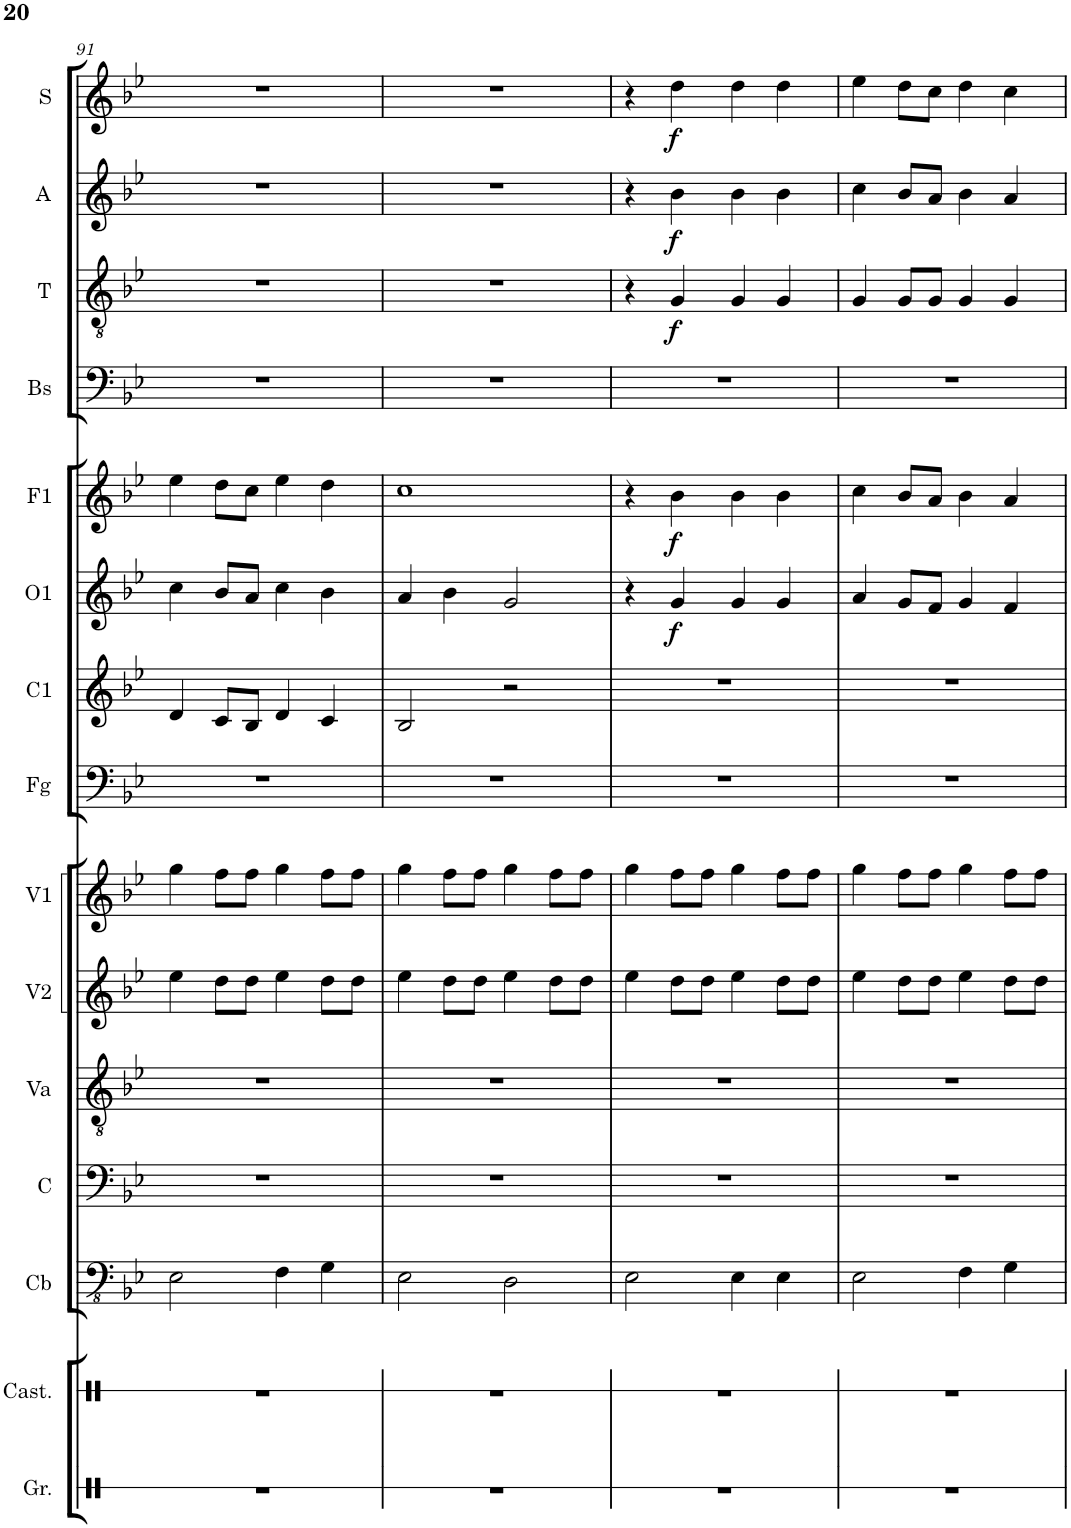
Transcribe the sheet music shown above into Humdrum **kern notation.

**kern	**kern	**kern	**kern	**kern	**kern	**kern	**kern	**kern	**kern	**dynam	**kern	**dynam	**kern	**kern	**dynam	**kern	**dynam	**kern	**dynam
*part15	*part14	*part13	*part12	*part11	*part10	*part9	*part8	*part7	*part6	*part6	*part5	*part5	*part4	*part3	*part3	*part2	*part2	*part1	*part1
*staff15	*staff14	*staff13	*staff12	*staff11	*staff10	*staff9	*staff8	*staff7	*staff6	*staff6	*staff5	*staff5	*staff4	*staff3	*staff3	*staff2	*staff2	*staff1	*staff1
*I"Grancassa	*I"Castagnette	*I"Cb	*I"C	*I"Va	*I"V2	*I"V1	*I"Fg	*I"C1	*I"O1	*	*I"F1	*	*I"Bs	*I"T	*	*I"A	*	*I"S	*
*I'Gr.	*I'Cast.	*I'Cb	*I'C	*I'Va	*I'V2	*I'V1	*I'Fg	*I'C1	*I'O1	*	*I'F1	*	*I'Bs	*I'T	*	*I'A	*	*I'S	*
!!LO:PB:g=z
*clefX	*clefX	*clefFv4	*clefF4	*clefGv2	*clefG2	*clefG2	*clefF4	*clefG2	*clefG2	*	*clefG2	*	*clefF4	*clefGv2	*	*clefG2	*	*clefG2	*
*	*	*	*	*	*	*	*	*Trd1c2	*	*	*	*	*	*	*	*	*	*	*
*k[]	*k[]	*k[b-e-]	*k[b-e-]	*k[b-e-]	*k[b-e-]	*k[b-e-]	*k[b-e-]	*k[b-e-]	*k[b-e-]	*	*k[b-e-]	*	*k[b-e-]	*k[b-e-]	*	*k[b-e-]	*	*k[b-e-]	*
*M4/4	*M4/4	*M4/4	*M4/4	*M4/4	*M4/4	*M4/4	*M4/4	*M4/4	*M4/4	*	*M4/4	*	*M4/4	*M4/4	*	*M4/4	*	*M4/4	*
=91	=91	=91	=91	=91	=91	=91	=91	=91	=91	=91	=91	=91	=91	=91	=91	=91	=91	=91	=91
1r	1r	2EE-\	1r	1r	4ee-\	4gg\	1r	4d/	4cc\	.	4ee-\	.	1r	1r	.	1r	.	1r	.
.	.	.	.	.	8dd\L	8ff\L	.	8c/L	8b-/L	.	8dd\L	.	.	.	.	.	.	.	.
.	.	.	.	.	8dd\J	8ff\J	.	8B-/J	8a/J	.	8cc\J	.	.	.	.	.	.	.	.
.	.	4FF\	.	.	4ee-\	4gg\	.	4d/	4cc\	.	4ee-\	.	.	.	.	.	.	.	.
.	.	4GG\	.	.	8dd\L	8ff\L	.	4c/	4b-\	.	4dd\	.	.	.	.	.	.	.	.
.	.	.	.	.	8dd\J	8ff\J	.	.	.	.	.	.	.	.	.	.	.	.	.
=92	=92	=92	=92	=92	=92	=92	=92	=92	=92	=92	=92	=92	=92	=92	=92	=92	=92	=92	=92
1r	1r	2EE-\	1r	1r	4ee-\	4gg\	1r	2B-/	4a/	.	1cc	.	1r	1r	.	1r	.	1r	.
.	.	.	.	.	8dd\L	8ff\L	.	.	4b-\	.	.	.	.	.	.	.	.	.	.
.	.	.	.	.	8dd\J	8ff\J	.	.	.	.	.	.	.	.	.	.	.	.	.
.	.	2DD\	.	.	4ee-\	4gg\	.	2r	2g/	.	.	.	.	.	.	.	.	.	.
.	.	.	.	.	8dd\L	8ff\L	.	.	.	.	.	.	.	.	.	.	.	.	.
.	.	.	.	.	8dd\J	8ff\J	.	.	.	.	.	.	.	.	.	.	.	.	.
=93	=93	=93	=93	=93	=93	=93	=93	=93	=93	=93	=93	=93	=93	=93	=93	=93	=93	=93	=93
1r	1r	2EE-\	1r	1r	4ee-\	4gg\	1r	1r	4r	.	4r	.	1r	4r	.	4r	.	4r	.
!	!	!	!	!	!	!	!	!	!	!LO:DY:b	!	!LO:DY:b	!	!	!LO:DY:b	!	!LO:DY:b	!	!LO:DY:b
.	.	.	.	.	8dd\L	8ff\L	.	.	4g/	f	4b-\	f	.	4G/	f	4b-\	f	4dd\	f
.	.	.	.	.	8dd\J	8ff\J	.	.	.	.	.	.	.	.	.	.	.	.	.
.	.	4EE-\	.	.	4ee-\	4gg\	.	.	4g/	.	4b-\	.	.	4G/	.	4b-\	.	4dd\	.
.	.	4EE-\	.	.	8dd\L	8ff\L	.	.	4g/	.	4b-\	.	.	4G/	.	4b-\	.	4dd\	.
.	.	.	.	.	8dd\J	8ff\J	.	.	.	.	.	.	.	.	.	.	.	.	.
=94	=94	=94	=94	=94	=94	=94	=94	=94	=94	=94	=94	=94	=94	=94	=94	=94	=94	=94	=94
1r	1r	2EE-\	1r	1r	4ee-\	4gg\	1r	1r	4a/	.	4cc\	.	1r	4G/	.	4cc\	.	4ee-\	.
.	.	.	.	.	8dd\L	8ff\L	.	.	8g/L	.	8b-/L	.	.	8G/L	.	8b-/L	.	8dd\L	.
.	.	.	.	.	8dd\J	8ff\J	.	.	8f/J	.	8a/J	.	.	8G/J	.	8a/J	.	8cc\J	.
.	.	4FF\	.	.	4ee-\	4gg\	.	.	4g/	.	4b-\	.	.	4G/	.	4b-\	.	4dd\	.
.	.	4GG\	.	.	8dd\L	8ff\L	.	.	4f/	.	4a/	.	.	4G/	.	4a/	.	4cc\	.
.	.	.	.	.	8dd\J	8ff\J	.	.	.	.	.	.	.	.	.	.	.	.	.
=	=	=	=	=	=	=	=	=	=	=	=	=	=	=	=	=	=	=	=
*-	*-	*-	*-	*-	*-	*-	*-	*-	*-	*-	*-	*-	*-	*-	*-	*-	*-	*-	*-
